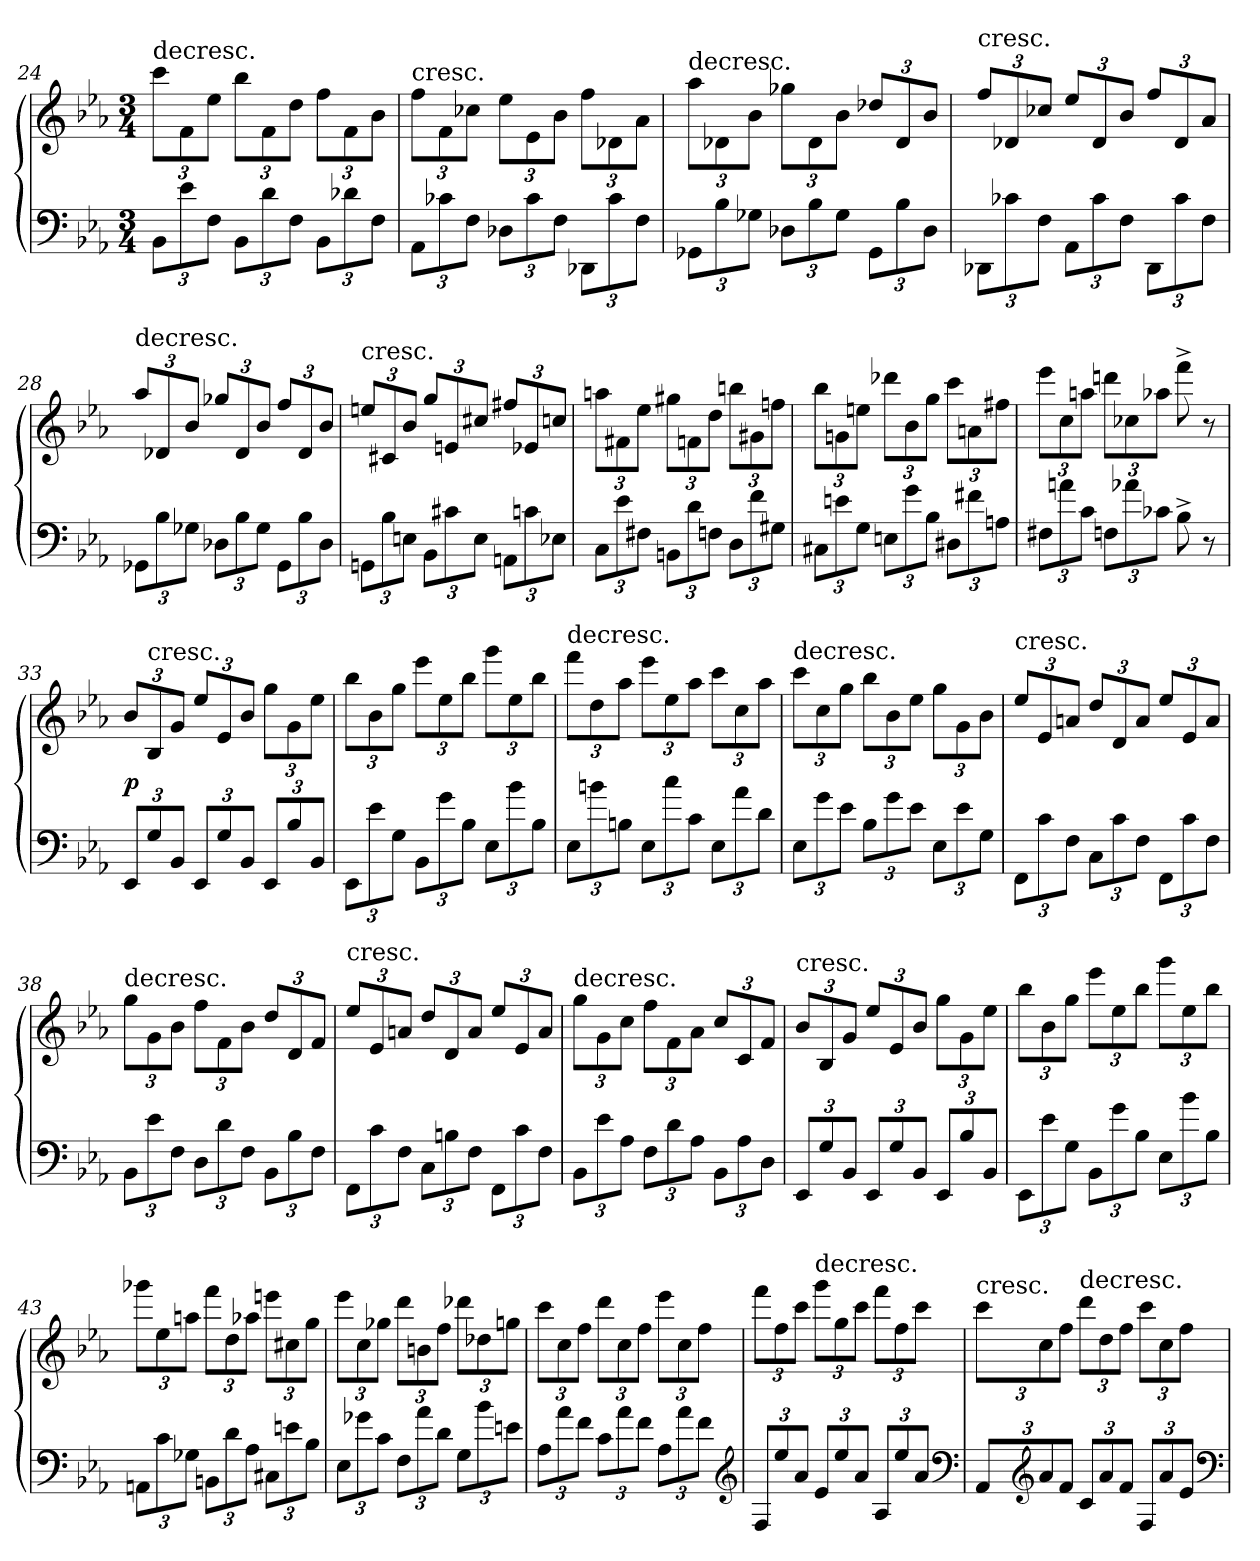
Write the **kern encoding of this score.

**kern	**kern	**dynam
*part1	*part1	*part1
*staff2	*staff1	*staff1/2
*clefF4	*clefG2	*
*k[b-e-a-]	*k[b-e-a-]	*
*E-:	*E-:	*
*M3/4	*M3/4	*
=24	=24	=24
!	!LO:TX:t=decresc.	!
12BB-\L	12ccc\L	.
12e-\	12f\	.
12F\J	12ee-\J	.
12BB-\L	12bb-\L	.
12d\	12f\	.
12F\J	12dd\J	.
12BB-\L	12ff\L	.
12d-X\	12f\	.
12F\J	12b-\J	.
=25	=25	=25
!	!LO:TX:t=cresc.	!
12AA-\L	12ff\L	.
12c-X\	12f\	.
12F\J	12cc-X\J	.
12D-X\L	12ee-\L	.
12c-\	12e-\	.
12F\J	12b-\J	.
12DD-X\L	12ff\L	.
12c-\	12d-X\	.
12F\J	12a-\J	.
=26	=26	=26
!	!LO:TX:t=decresc.	!
12GG-X\L	12aa-\L	.
12B-\	12d-X\	.
12G-X\J	12b-\J	.
12D-X\L	12gg-X\L	.
12B-\	12d-\	.
12G-\J	12b-\J	.
12GG-\L	12dd-X/L	.
12B-\	12d-/	.
12D-\J	12b-/J	.
=27	=27	=27
!	!LO:TX:t=cresc.	!
12DD-X\L	12ff/L	.
12c-X\	12d-X/	.
12F\J	12cc-X/J	.
12AA-\L	12ee-/L	.
12c-\	12d-/	.
12F\J	12b-/J	.
12DD-\L	12ff/L	.
12c-\	12d-/	.
12F\J	12a-/J	.
=28	=28	=28
!	!LO:TX:t=decresc.	!
12GG-X\L	12aa-/L	.
12B-\	12d-X/	.
12G-X\J	12b-/J	.
12D-X\L	12gg-X/L	.
12B-\	12d-/	.
12G-\J	12b-/J	.
12GG-\L	12ff/L	.
12B-\	12d-/	.
12D-\J	12b-/J	.
=29	=29	=29
!	!LO:TX:t=cresc.	!
12GGn\L	12een/L	.
12B-\	12c#X/	.
12En\J	12b-/J	.
12BB-\L	12gg/L	.
12c#X\	12en/	.
12E\J	12cc#X/J	.
12AAn\L	12ff#X/L	.
12cn\	12e-X/	.
12E-X\J	12ccn/J	.
=30	=30	=30
12C\L	12aan\L	.
12e-\	12f#X\	.
12F#X\J	12ee-\J	.
12BBn\L	12gg#X\L	.
12d\	12fn\	.
12Fn\J	12dd\J	.
12D\L	12bbn\L	.
12f\	12g#X\	.
12G#X\J	12ffn\J	.
=31	=31	=31
12C#X\L	12bb-\L	.
12en\	12gn\	.
12G\J	12een\J	.
12En\L	12ddd-X\L	.
12g\	12b-\	.
12B-\J	12gg\J	.
12D#X\L	12ccc\L	.
12f#X\	12an\	.
12An\J	12ff#X\J	.
=32	=32	=32
12F#X\L	12eee-\L	.
12an\	12cc\	.
12c\J	12aan\J	.
12Fn\L	12dddn\L	.
12a-X\	12cc-X\	.
12c-X\J	12aa-X\J	.
8B-^\	8fff^\	.
8r	8r	.
=33	=33	=33
12EE-/L	12b-/L	p
!	!LO:TX:t=cresc.	!
12G/	12B-/	.
12BB-/J	12g/J	.
12EE-/L	12ee-/L	.
12G/	12e-/	.
12BB-/J	12b-/J	.
12EE-/L	12gg\L	.
12B-/	12g\	.
12BB-/J	12ee-\J	.
=34	=34	=34
12EE-\L	12bb-\L	.
12e-\	12b-\	.
12G\J	12gg\J	.
12BB-\L	12eee-\L	.
12g\	12ee-\	.
12B-\J	12bb-\J	.
12E-\L	12ggg\L	.
12b-\	12ee-\	.
12B-\J	12bb-\J	.
=35	=35	=35
!	!LO:TX:t=decresc.	!
12E-\L	12fff\L	.
12bn\	12dd\	.
12Bn\J	12aa-\J	.
12E-\L	12eee-\L	.
12cc\	12ee-\	.
12c\J	12aa-\J	.
12E-\L	12ccc\L	.
12a-\	12cc\	.
12d\J	12aa-\J	.
=36	=36	=36
!	!LO:TX:t=decresc.	!
12E-\L	12ccc\L	.
12g\	12cc\	.
12e-\J	12gg\J	.
12B-\L	12bb-\L	.
12g\	12b-\	.
12e-\J	12ee-\J	.
12E-\L	12gg\L	.
12e-\	12g\	.
12G\J	12b-\J	.
=37	=37	=37
!	!LO:TX:t=cresc.	!
12FF\L	12ee-/L	.
12c\	12e-/	.
12F\J	12an/J	.
12C\L	12dd/L	.
12c\	12d/	.
12F\J	12a/J	.
12FF\L	12ee-/L	.
12c\	12e-/	.
12F\J	12a/J	.
=38	=38	=38
!	!LO:TX:t=decresc.	!
12BB-\L	12gg\L	.
12e-\	12g\	.
12F\J	12b-\J	.
12D\L	12ff\L	.
12d\	12f\	.
12F\J	12b-\J	.
12BB-\L	12dd/L	.
12B-\	12d/	.
12F\J	12f/J	.
=39	=39	=39
!	!LO:TX:t=cresc.	!
12FF\L	12ee-/L	.
12c\	12e-/	.
12F\J	12an/J	.
12C\L	12dd/L	.
12Bn\	12d/	.
12F\J	12a/J	.
12FF\L	12ee-/L	.
12c\	12e-/	.
12F\J	12a/J	.
=40	=40	=40
!	!LO:TX:t=decresc.	!
12BB-\L	12gg\L	.
12e-\	12g\	.
12A-\J	12cc\J	.
12F\L	12ff\L	.
12d\	12f\	.
12A-\J	12a-\J	.
12BB-\L	12cc/L	.
12A-\	12c/	.
12D\J	12f/J	.
=41	=41	=41
!	!LO:TX:t=cresc.	!
12EE-/L	12b-/L	.
12G/	12B-/	.
12BB-/J	12g/J	.
12EE-/L	12ee-/L	.
12G/	12e-/	.
12BB-/J	12b-/J	.
12EE-/L	12gg\L	.
12B-/	12g\	.
12BB-/J	12ee-\J	.
=42	=42	=42
12EE-\L	12bb-\L	.
12e-\	12b-\	.
12G\J	12gg\J	.
12BB-\L	12eee-\L	.
12g\	12ee-\	.
12B-\J	12bb-\J	.
12E-\L	12ggg\L	.
12b-\	12ee-\	.
12B-\J	12bb-\J	.
=43	=43	=43
12AAn\L	12ggg-X\L	.
12c\	12ee-\	.
12G-X\J	12aan\J	.
12BBn\L	12fff\L	.
12d\	12dd\	.
12A-\J	12aa-X\J	.
12C#X\L	12eeen\L	.
12en\	12cc#X\	.
12B-\J	12gg\J	.
=44	=44	=44
12E-\L	12eee-\L	.
12g-X\	12cc\	.
12c\J	12gg-X\J	.
12F\L	12ddd\L	.
12a-\	12bn\	.
12d\J	12ff\J	.
12G\L	12ddd-X\L	.
12b-\	12dd-X\	.
12en\J	12ggn\J	.
=45	=45	=45
12A-\L	12ccc\L	.
12a-\	12cc\	.
12f\J	12ff\J	.
12c\L	12ddd\L	.
12a-\	12cc\	.
12f\J	12ff\J	.
12A-\L	12eee-\L	.
12a-\	12cc\	.
12f\J	12ff\J	.
*clefG2	*	*
=46	=46	=46
12F/L	12fff\L	.
12ee-/	12ff\	.
12a-/J	12ccc\J	.
!	!LO:TX:t=decresc.	!
12e-/L	12ggg\L	.
12ee-/	12gg\	.
12a-/J	12ccc\J	.
12A-/L	12fff\L	.
12ee-/	12ff\	.
12a-/J	12ccc\J	.
*clefF4	*	*
=47	=47	=47
!	!LO:TX:t=cresc.	!
12AA-/L	12ccc\L	.
*clefG2	*	*
12a-/	12cc\	.
12f/J	12ff\J	.
!	!LO:TX:t=decresc.	!
12c/L	12ddd\L	.
12a-/	12dd\	.
12f/J	12ff\J	.
12F/L	12ccc\L	.
12a-/	12cc\	.
12e-/J	12ff\J	.
*clefF4	*	*
=	=	=
*-	*-	*-
